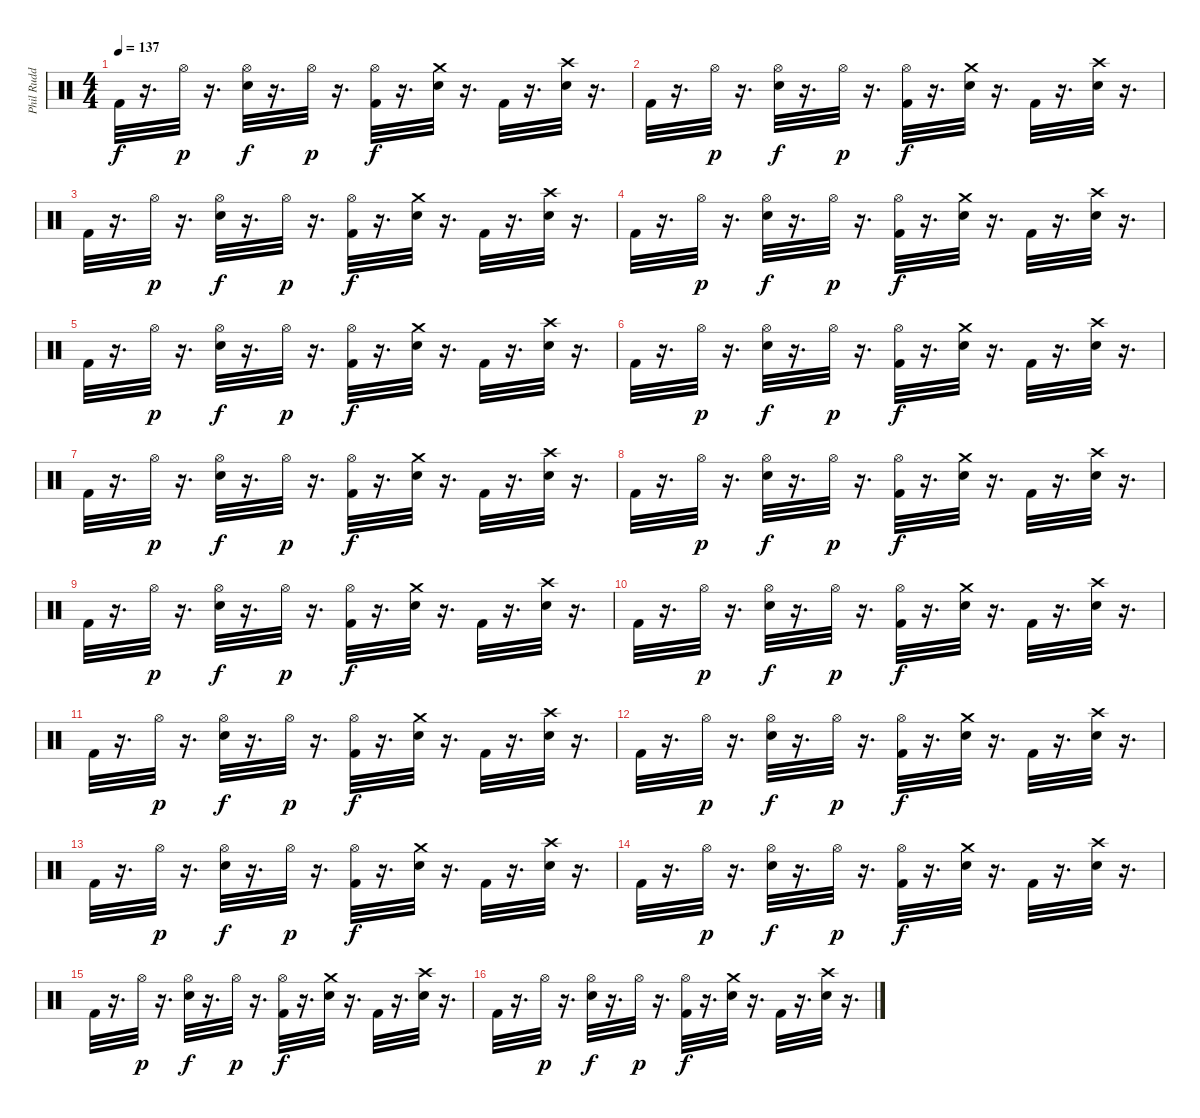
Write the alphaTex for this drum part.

\track ("Phil Rudd" "Phil Rudd") {instrument percussion}
\staff {score}
\articulation defaults
\ts (4 4)
\tempo 137
\clef neutral
\ks c "Kick (hit) 2".32{dy f}
r.16{d} "Hi-Hat (open)".32{dy p} r.16{d} ("Hi-Hat (open)" "Electric Snare (hit)").32{dy f} r.16{d} "Hi-Hat (open)".32{dy p} r.16{d} ("Hi-Hat (open)" "Kick (hit) 2").32{dy f} r.16{d} ("Crash medium (hit)" "Electric Snare (hit)").32 r.16{d} "Kick (hit) 2".32 r.16{d} ("Crash high (hit)" "Electric Snare (hit)").32 r.16{d} |
"Kick (hit) 2".32 r.16{d} "Hi-Hat (open)".32{dy p} r.16{d} ("Hi-Hat (open)" "Electric Snare (hit)").32{dy f} r.16{d} "Hi-Hat (open)".32{dy p} r.16{d} ("Hi-Hat (open)" "Kick (hit) 2").32{dy f} r.16{d} ("Crash medium (hit)" "Electric Snare (hit)").32 r.16{d} "Kick (hit) 2".32 r.16{d} ("Crash high (hit)" "Electric Snare (hit)").32 r.16{d} |
"Kick (hit) 2".32 r.16{d} "Hi-Hat (open)".32{dy p} r.16{d} ("Hi-Hat (open)" "Electric Snare (hit)").32{dy f} r.16{d} "Hi-Hat (open)".32{dy p} r.16{d} ("Hi-Hat (open)" "Kick (hit) 2").32{dy f} r.16{d} ("Crash medium (hit)" "Electric Snare (hit)").32 r.16{d} "Kick (hit) 2".32 r.16{d} ("Crash high (hit)" "Electric Snare (hit)").32 r.16{d} |
"Kick (hit) 2".32 r.16{d} "Hi-Hat (open)".32{dy p} r.16{d} ("Hi-Hat (open)" "Electric Snare (hit)").32{dy f} r.16{d} "Hi-Hat (open)".32{dy p} r.16{d} ("Hi-Hat (open)" "Kick (hit) 2").32{dy f} r.16{d} ("Crash medium (hit)" "Electric Snare (hit)").32 r.16{d} "Kick (hit) 2".32 r.16{d} ("Crash high (hit)" "Electric Snare (hit)").32 r.16{d} |
"Kick (hit) 2".32 r.16{d} "Hi-Hat (open)".32{dy p} r.16{d} ("Hi-Hat (open)" "Electric Snare (hit)").32{dy f} r.16{d} "Hi-Hat (open)".32{dy p} r.16{d} ("Hi-Hat (open)" "Kick (hit) 2").32{dy f} r.16{d} ("Crash medium (hit)" "Electric Snare (hit)").32 r.16{d} "Kick (hit) 2".32 r.16{d} ("Crash high (hit)" "Electric Snare (hit)").32 r.16{d} |
"Kick (hit) 2".32 r.16{d} "Hi-Hat (open)".32{dy p} r.16{d} ("Hi-Hat (open)" "Electric Snare (hit)").32{dy f} r.16{d} "Hi-Hat (open)".32{dy p} r.16{d} ("Hi-Hat (open)" "Kick (hit) 2").32{dy f} r.16{d} ("Crash medium (hit)" "Electric Snare (hit)").32 r.16{d} "Kick (hit) 2".32 r.16{d} ("Crash high (hit)" "Electric Snare (hit)").32 r.16{d} |
"Kick (hit) 2".32 r.16{d} "Hi-Hat (open)".32{dy p} r.16{d} ("Hi-Hat (open)" "Electric Snare (hit)").32{dy f} r.16{d} "Hi-Hat (open)".32{dy p} r.16{d} ("Hi-Hat (open)" "Kick (hit) 2").32{dy f} r.16{d} ("Crash medium (hit)" "Electric Snare (hit)").32 r.16{d} "Kick (hit) 2".32 r.16{d} ("Crash high (hit)" "Electric Snare (hit)").32 r.16{d} |
"Kick (hit) 2".32 r.16{d} "Hi-Hat (open)".32{dy p} r.16{d} ("Hi-Hat (open)" "Electric Snare (hit)").32{dy f} r.16{d} "Hi-Hat (open)".32{dy p} r.16{d} ("Hi-Hat (open)" "Kick (hit) 2").32{dy f} r.16{d} ("Crash medium (hit)" "Electric Snare (hit)").32 r.16{d} "Kick (hit) 2".32 r.16{d} ("Crash high (hit)" "Electric Snare (hit)").32 r.16{d} |
"Kick (hit) 2".32 r.16{d} "Hi-Hat (open)".32{dy p} r.16{d} ("Hi-Hat (open)" "Electric Snare (hit)").32{dy f} r.16{d} "Hi-Hat (open)".32{dy p} r.16{d} ("Hi-Hat (open)" "Kick (hit) 2").32{dy f} r.16{d} ("Crash medium (hit)" "Electric Snare (hit)").32 r.16{d} "Kick (hit) 2".32 r.16{d} ("Crash high (hit)" "Electric Snare (hit)").32 r.16{d} |
"Kick (hit) 2".32 r.16{d} "Hi-Hat (open)".32{dy p} r.16{d} ("Hi-Hat (open)" "Electric Snare (hit)").32{dy f} r.16{d} "Hi-Hat (open)".32{dy p} r.16{d} ("Hi-Hat (open)" "Kick (hit) 2").32{dy f} r.16{d} ("Crash medium (hit)" "Electric Snare (hit)").32 r.16{d} "Kick (hit) 2".32 r.16{d} ("Crash high (hit)" "Electric Snare (hit)").32 r.16{d} |
"Kick (hit) 2".32 r.16{d} "Hi-Hat (open)".32{dy p} r.16{d} ("Hi-Hat (open)" "Electric Snare (hit)").32{dy f} r.16{d} "Hi-Hat (open)".32{dy p} r.16{d} ("Hi-Hat (open)" "Kick (hit) 2").32{dy f} r.16{d} ("Crash medium (hit)" "Electric Snare (hit)").32 r.16{d} "Kick (hit) 2".32 r.16{d} ("Crash high (hit)" "Electric Snare (hit)").32 r.16{d} |
"Kick (hit) 2".32 r.16{d} "Hi-Hat (open)".32{dy p} r.16{d} ("Hi-Hat (open)" "Electric Snare (hit)").32{dy f} r.16{d} "Hi-Hat (open)".32{dy p} r.16{d} ("Hi-Hat (open)" "Kick (hit) 2").32{dy f} r.16{d} ("Crash medium (hit)" "Electric Snare (hit)").32 r.16{d} "Kick (hit) 2".32 r.16{d} ("Crash high (hit)" "Electric Snare (hit)").32 r.16{d} |
"Kick (hit) 2".32 r.16{d} "Hi-Hat (open)".32{dy p} r.16{d} ("Hi-Hat (open)" "Electric Snare (hit)").32{dy f} r.16{d} "Hi-Hat (open)".32{dy p} r.16{d} ("Hi-Hat (open)" "Kick (hit) 2").32{dy f} r.16{d} ("Crash medium (hit)" "Electric Snare (hit)").32 r.16{d} "Kick (hit) 2".32 r.16{d} ("Crash high (hit)" "Electric Snare (hit)").32 r.16{d} |
"Kick (hit) 2".32 r.16{d} "Hi-Hat (open)".32{dy p} r.16{d} ("Hi-Hat (open)" "Electric Snare (hit)").32{dy f} r.16{d} "Hi-Hat (open)".32{dy p} r.16{d} ("Hi-Hat (open)" "Kick (hit) 2").32{dy f} r.16{d} ("Crash medium (hit)" "Electric Snare (hit)").32 r.16{d} "Kick (hit) 2".32 r.16{d} ("Crash high (hit)" "Electric Snare (hit)").32 r.16{d} |
"Kick (hit) 2".32 r.16{d} "Hi-Hat (open)".32{dy p} r.16{d} ("Hi-Hat (open)" "Electric Snare (hit)").32{dy f} r.16{d} "Hi-Hat (open)".32{dy p} r.16{d} ("Hi-Hat (open)" "Kick (hit) 2").32{dy f} r.16{d} ("Crash medium (hit)" "Electric Snare (hit)").32 r.16{d} "Kick (hit) 2".32 r.16{d} ("Crash high (hit)" "Electric Snare (hit)").32 r.16{d} |
"Kick (hit) 2".32 r.16{d} "Hi-Hat (open)".32{dy p} r.16{d} ("Hi-Hat (open)" "Electric Snare (hit)").32{dy f} r.16{d} "Hi-Hat (open)".32{dy p} r.16{d} ("Hi-Hat (open)" "Kick (hit) 2").32{dy f} r.16{d} ("Crash medium (hit)" "Electric Snare (hit)").32 r.16{d} "Kick (hit) 2".32 r.16{d} ("Crash high (hit)" "Electric Snare (hit)").32 r.16{d}
